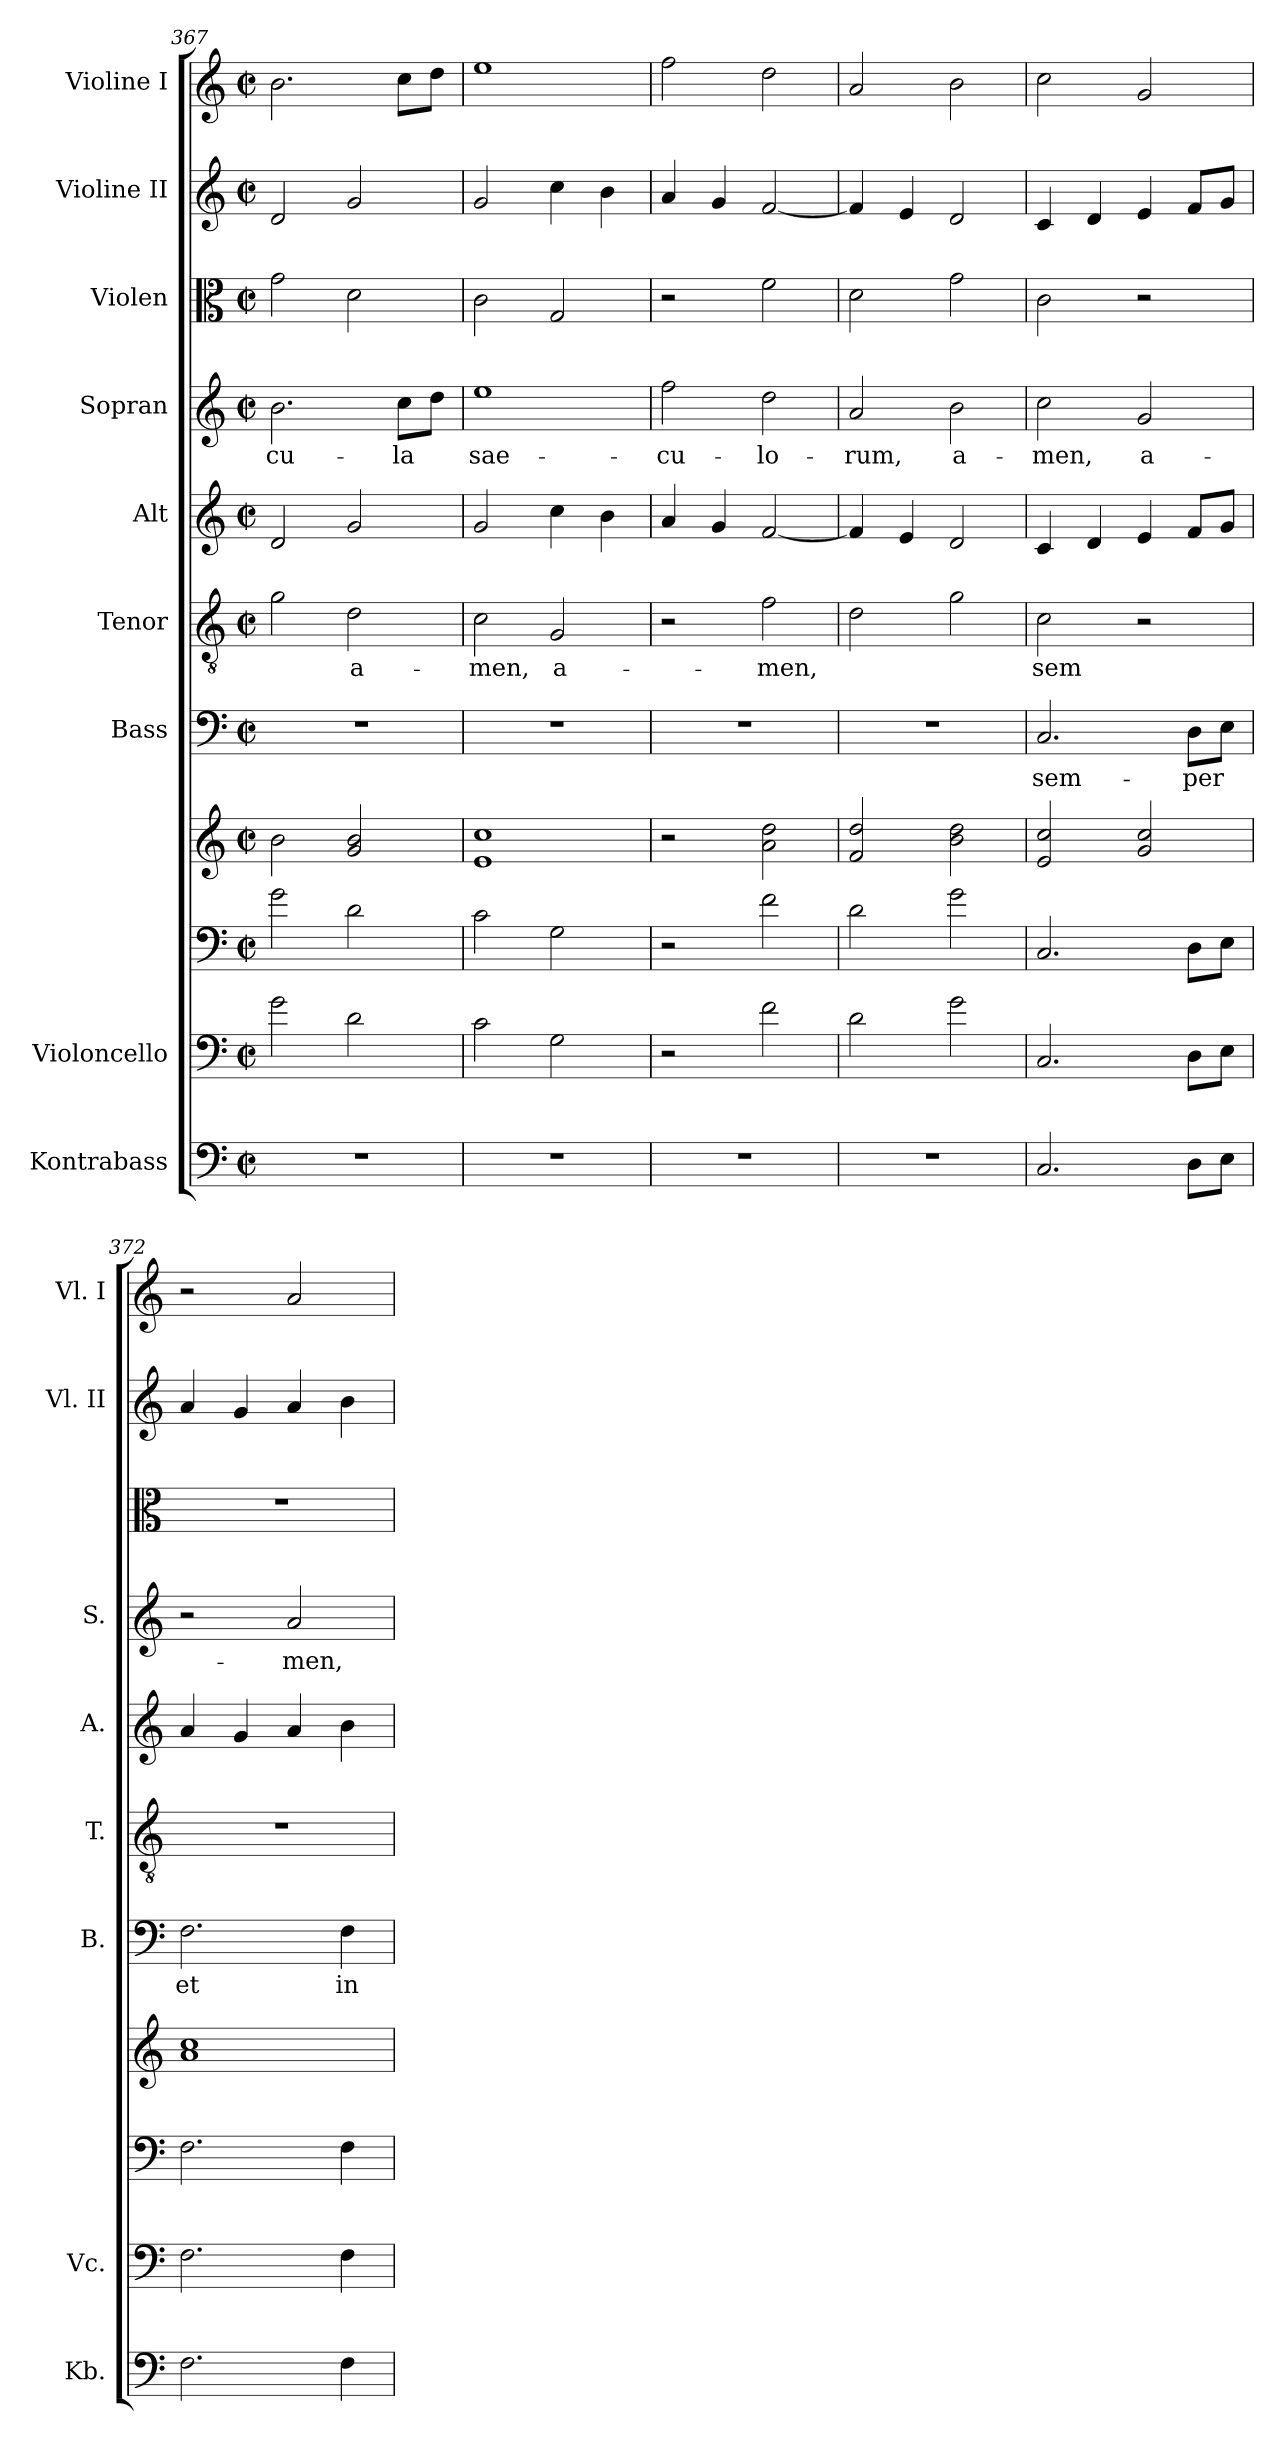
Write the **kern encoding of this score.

**kern	**kern	**kern	**kern	**kern	**text	**kern	**text	**kern	**kern	**text	**kern	**kern	**kern
*part10	*part9	*part8	*part8	*part7	*part7	*part6	*part6	*part5	*part4	*part4	*part3	*part2	*part1
*staff11	*staff10	*staff9	*staff8	*staff7	*staff7	*staff6	*staff6	*staff5	*staff4	*staff4	*staff3	*staff2	*staff1
*I"Kontrabass	*I"Violoncello	*	*	*I"Bass	*	*I"Tenor	*	*I"Alt	*I"Sopran	*	*I"Violen	*I"Violine II	*I"Violine I
*I'Kb.	*I'Vc.	*	*	*I'B.	*	*I'T.	*	*I'A.	*I'S.	*	*	*I'Vl. II	*I'Vl. I
*clefF4	*clefF4	*clefF4	*clefG2	*clefF4	*	*clefGv2	*	*clefG2	*clefG2	*	*clefC3	*clefG2	*clefG2
*ITrd7c12	*	*	*	*	*	*	*	*	*	*	*	*	*
*k[]	*k[]	*k[]	*k[]	*k[]	*	*k[]	*	*k[]	*k[]	*	*k[]	*k[]	*k[]
*C:	*C:	*C:	*C:	*C:	*	*C:	*	*C:	*C:	*	*C:	*C:	*C:
*M2/2	*M2/2	*M2/2	*M2/2	*M2/2	*	*M2/2	*	*M2/2	*M2/2	*	*M2/2	*M2/2	*M2/2
*met(c|)	*met(c|)	*met(c|)	*met(c|)	*met(c|)	*	*met(c|)	*	*met(c|)	*met(c|)	*	*met(c|)	*met(c|)	*met(c|)
=367	=367	=367	=367	=367	=367	=367	=367	=367	=367	=367	=367	=367	=367
!	!	!	!	!	!	!	!	!	!	!LO:LY:b	!	!	!
1r	2g\	2g\	2b\	1r	.	2g\	.	2d/	2.b\	-cu-	2g\	2d/	2.b\
!	!	!	!	!	!	!	!LO:LY:b	!	!	!	!	!	!
.	2d\	2d\	2g/ 2b/	.	.	2d\	a-	2g/	.	.	2d\	2g/	.
!	!	!	!	!	!	!	!	!	!	!LO:LY:b	!	!	!
.	.	.	.	.	.	.	.	.	8cc\L	-la	.	.	8cc\L
.	.	.	.	.	.	.	.	.	8dd\J	.	.	.	8dd\J
=368	=368	=368	=368	=368	=368	=368	=368	=368	=368	=368	=368	=368	=368
!	!	!	!	!	!	!	!LO:LY:b	!	!	!LO:LY:b	!	!	!
1r	2c\	2c\	1e 1cc	1r	.	2c\	-men,	2g/	1ee	sae-	2c\	2g/	1ee
!	!	!	!	!	!	!	!LO:LY:b	!	!	!	!	!	!
.	2G\	2G\	.	.	.	2G/	a-	4cc\	.	.	2G/	4cc\	.
.	.	.	.	.	.	.	.	4b\	.	.	.	4b\	.
=369	=369	=369	=369	=369	=369	=369	=369	=369	=369	=369	=369	=369	=369
!	!	!	!	!	!	!	!	!	!	!LO:LY:b	!	!	!
1r	2r	2r	2r	1r	.	2r	.	4a/	2ff\	-cu-	2r	4a/	2ff\
.	.	.	.	.	.	.	.	4g/	.	.	.	4g/	.
!	!	!	!	!	!	!	!LO:LY:b	!	!	!LO:LY:b	!	!	!
.	2f\	2f\	2a\ 2dd\	.	.	2f\	-men,	[2f/	2dd\	-lo-	2f\	[2f/	2dd\
=370	=370	=370	=370	=370	=370	=370	=370	=370	=370	=370	=370	=370	=370
!	!	!	!	!	!	!	!	!	!	!LO:LY:b	!	!	!
1r	2d\	2d\	2f/ 2dd/	1r	.	2d\	.	4f/]	2a/	-rum,	2d\	4f/]	2a/
.	.	.	.	.	.	.	.	4e/	.	.	.	4e/	.
!	!	!	!	!	!	!	!	!	!	!LO:LY:b	!	!	!
.	2g\	2g\	2b\ 2dd\	.	.	2g\	.	2d/	2b\	a-	2g\	2d/	2b\
=371	=371	=371	=371	=371	=371	=371	=371	=371	=371	=371	=371	=371	=371
!	!	!	!	!	!LO:LY:b	!	!LO:LY:b	!	!	!LO:LY:b	!	!	!
2.CC/	2.C/	2.C/	2e/ 2cc/	2.C/	sem-	2c\	sem-	4c/	2cc\	-men,	2c\	4c/	2cc\
.	.	.	.	.	.	.	.	4d/	.	.	.	4d/	.
!	!	!	!	!	!	!	!	!	!	!LO:LY:b	!	!	!
.	.	.	2g/ 2cc/	.	.	2r	.	4e/	2g/	a-	2r	4e/	2g/
!	!	!	!	!	!LO:LY:b	!	!	!	!	!	!	!	!
8DD\L	8D\L	8D\L	.	8D\L	-per	.	.	8f/L	.	.	.	8f/L	.
8EE\J	8E\J	8E\J	.	8E\J	.	.	.	8g/J	.	.	.	8g/J	.
!!LO:PB:g=z
=372	=372	=372	=372	=372	=372	=372	=372	=372	=372	=372	=372	=372	=372
!	!	!	!	!	!LO:LY:b	!	!	!	!	!	!	!	!
2.FF\	2.F\	2.F\	1a 1cc	2.F\	et	1r	.	4a/	2r	.	1r	4a/	2r
.	.	.	.	.	.	.	.	4g/	.	.	.	4g/	.
!	!	!	!	!	!	!	!	!	!	!LO:LY:b	!	!	!
.	.	.	.	.	.	.	.	4a/	2a/	-men,	.	4a/	2a/
!	!	!	!	!	!LO:LY:b	!	!	!	!	!	!	!	!
4FF\	4F\	4F\	.	4F\	in	.	.	4b\	.	.	.	4b\	.
=	=	=	=	=	=	=	=	=	=	=	=	=	=
*-	*-	*-	*-	*-	*-	*-	*-	*-	*-	*-	*-	*-	*-
